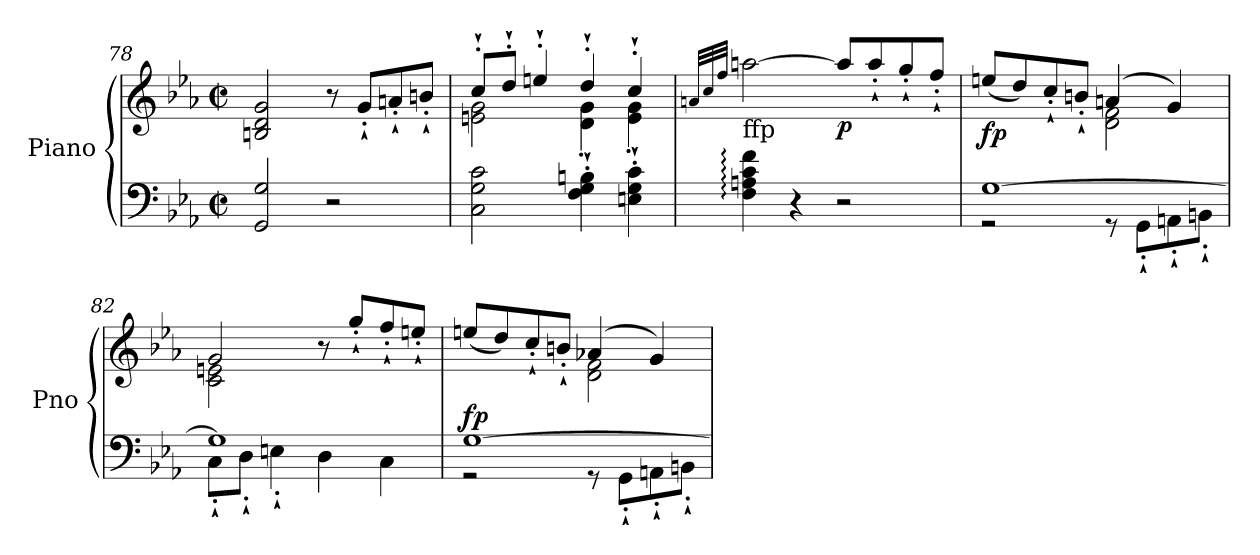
**kern	**kern	**dynam
*part1	*part1	*part1
*staff2	*staff1	*staff1/2
*I"Piano	*	*
*I'Pno	*	*
*clefF4	*clefG2	*
*k[b-e-a-]	*k[b-e-a-]	*
*E-:	*E-:	*
*M2/2	*M2/2	*
*met(c|)	*met(c|)	*
=78	=78	=78
2GG/ 2G/	2Bn/ 2d/ 2g/	.
2r	8r	.
.	8g`'/L	.
.	8an`'/	.
.	8bn`'/J	.
!!LO:LB:g=z
=79	=79	=79
*	*^	*
2C\ 2G\ 2c\	8cc`'/L	2en\ 2g\	.
.	8dd`'/J	.	.
.	4een`'/	.	.
4F\'` 4G\'` 4Bn\'`	4dd`'/	4d\' 4g\'	.
4En\'` 4G\'` 4c\'`	4cc`'/	4e\' 4g\'	.
*	*v	*v	*
=80	=80	=80
.	32qan/LLL	.
.	32qcc/	.
.	32qff/JJJ	.
!	!LO:TX:b:t=ffp	!
4F\: 4An\: 4c\: 4f\:	[2aan\	.
4r	.	.
!	!	!LO:DY:b
2r	8aa/L]	p
.	8aa`'/	.
.	8gg`'/	.
.	8ff`'/J	.
=81	=81	=81
*^	*^	*
!	!	!	!	!LO:DY:b
[1G	2rGG	(8een/L	2ryy	fp
.	.	8dd/)	.	.
.	.	8cc`'/	.	.
.	.	8bn`'/J	.	.
.	8rGG	(4an/	2d\ 2f\	.
.	8GG`'\L	.	.	.
.	8AAn`'\	4g/)	.	.
.	8BBn`'\J	.	.	.
=82	=82	=82	=82	=82
1G]	8C`'\L	2g/	2c\ 2en\	.
.	8D`'\J	.	.	.
.	4En`'\	.	.	.
.	4D\	8r	2ryy	.
.	.	8gg`'/L	.	.
.	4C\	8ff`'/	.	.
.	.	8een`'/J	.	.
=83	=83	=83	=83	=83
!	!	!	!	!LO:DY:a=2
[1G	2rGG	(8een/L	2ryy	fp
.	.	8dd/)	.	.
.	.	8cc`'/	.	.
.	.	8bn`'/J	.	.
.	8rGG	(4a-X/	2d\ 2f\	.
.	8GG`'\L	.	.	.
.	8AAn`'\	4g/)	.	.
.	8BBn`'\J	.	.	.
*v	*v	*	*	*
*	*v	*v	*
=	=	=
*-	*-	*-
